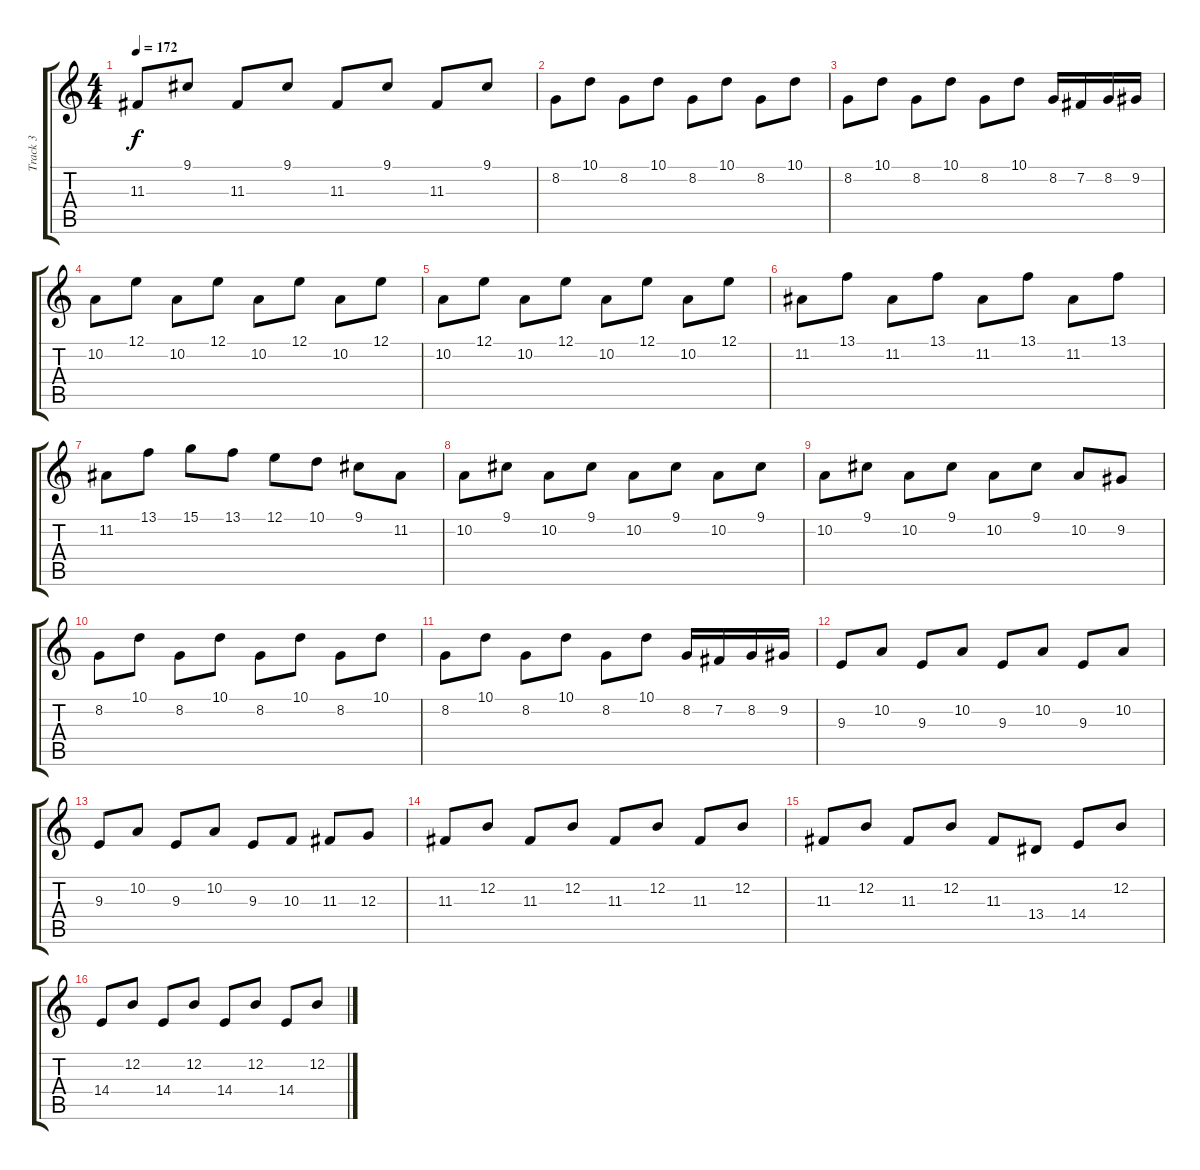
\track ("Track 3" "Track 3") {instrument lead2sawtooth}
\staff {score tabs}
\tuning (E4 B3 G3 D3 A2 E2) {hide}
\ts (4 4)
\tempo 172
\clef g2
\ks c
11.3.8{dy f} 9.1.8 11.3.8 9.1.8 11.3.8 9.1.8 11.3.8 9.1.8 |
8.2.8 10.1.8 8.2.8 10.1.8 8.2.8 10.1.8 8.2.8 10.1.8 |
8.2.8 10.1.8 8.2.8 10.1.8 8.2.8 10.1.8 8.2.16 7.2.16 8.2.16 9.2.16 |
10.2.8 12.1.8 10.2.8 12.1.8 10.2.8 12.1.8 10.2.8 12.1.8 |
10.2.8 12.1.8 10.2.8 12.1.8 10.2.8 12.1.8 10.2.8 12.1.8 |
11.2.8 13.1.8 11.2.8 13.1.8 11.2.8 13.1.8 11.2.8 13.1.8 |
11.2.8 13.1.8 15.1.8 13.1.8 12.1.8 10.1.8 9.1.8 11.2.8 |
10.2.8 9.1.8 10.2.8 9.1.8 10.2.8 9.1.8 10.2.8 9.1.8 |
10.2.8 9.1.8 10.2.8 9.1.8 10.2.8 9.1.8 10.2.8 9.2.8 |
8.2.8 10.1.8 8.2.8 10.1.8 8.2.8 10.1.8 8.2.8 10.1.8 |
8.2.8 10.1.8 8.2.8 10.1.8 8.2.8 10.1.8 8.2.16 7.2.16 8.2.16 9.2.16 |
9.3.8 10.2.8 9.3.8 10.2.8 9.3.8 10.2.8 9.3.8 10.2.8 |
9.3.8 10.2.8 9.3.8 10.2.8 9.3.8 10.3.8 11.3.8 12.3.8 |
11.3.8 12.2.8 11.3.8 12.2.8 11.3.8 12.2.8 11.3.8 12.2.8 |
11.3.8 12.2.8 11.3.8 12.2.8 11.3.8 13.4.8 14.4.8 12.2.8 |
14.4.8 12.2.8 14.4.8 12.2.8 14.4.8 12.2.8 14.4.8 12.2.8
